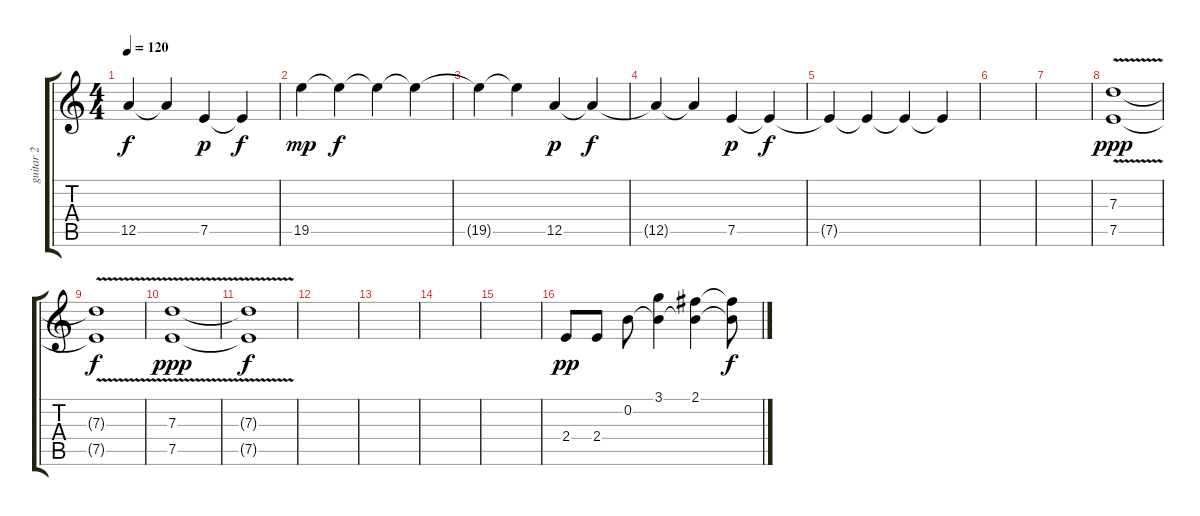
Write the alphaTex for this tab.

\track ("guitar 2" "guitar 2") {instrument overdrivenguitar}
\staff {score tabs}
\tuning (E4 B3 G3 D3 A2 D2) {hide}
\ts (4 4)
\tempo 120
\clef g2
\ks c
12.5{t}.4{dy f} 12.5{t}.4 7.5.4{dy p} 7.5{t}.4{dy f} |
19.5.4{dy mp} 19.5{t}.4{dy f} 19.5{t}.4 19.5{t}.4 |
19.5{t}.4 19.5{t}.4 12.5.4{dy p} 12.5{t}.4{dy f} |
12.5{t}.4 12.5{t}.4 7.5.4{dy p} 7.5{t}.4{dy f} |
7.5{t}.4 7.5{t}.4 7.5{t}.4 7.5{t}.4 |
|
|
(7.3{v} 7.5).1{dy ppp volume 9 instrument overdrivenguitar} |
(7.3{t} 7.5{t}).1{dy f} |
(7.3{v} 7.5).1{dy ppp} |
(7.3{t} 7.5{t}).1{dy f} |
|
|
|
|
2.4.8{dy pp volume 12 instrument overdrivenguitar} 2.4.8 0.2.8 (3.1 0.2{t}).4 (2.1 0.2{t}).4 (2.1{t} 0.2{t}).8{dy f}
